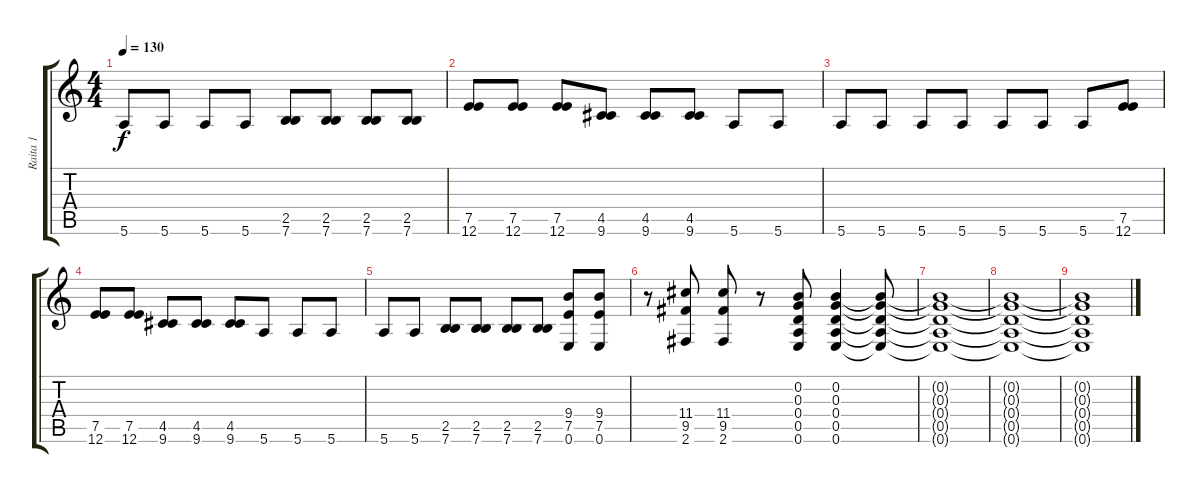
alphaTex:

\track ("Raita 1" "Raita 1") {instrument distortionguitar}
\staff {score tabs}
\tuning (E4 B3 G3 D3 A2 E2) {hide}
\ts (4 4)
\tempo 130
\clef g2
\ks c
5.6.8{dy f} 5.6.8 5.6.8 5.6.8 (2.5 7.6).8 (2.5 7.6).8 (2.5 7.6).8 (2.5 7.6).8 |
(7.5 12.6).8 (7.5 12.6).8 (7.5 12.6).8 (4.5 9.6).8 (4.5 9.6).8 (4.5 9.6).8 5.6.8 5.6.8 |
5.6.8 5.6.8 5.6.8 5.6.8 5.6.8 5.6.8 5.6.8 (7.5 12.6).8 |
(7.5 12.6).8 (7.5 12.6).8 (4.5 9.6).8 (4.5 9.6).8 (4.5 9.6).8 5.6.8 5.6.8 5.6.8 |
5.6.8 5.6.8 (2.5 7.6).8 (2.5 7.6).8 (2.5 7.6).8 (2.5 7.6).8 (9.4 7.5 0.6).8 (9.4 7.5 0.6).8 |
r.8 (11.4 9.5 2.6).8 (11.4 9.5 2.6).8 r.8 (0.2 0.3 0.4 0.5 0.6).8 (0.2 0.3 0.4 0.5 0.6).4 (0.2{t} 0.3{t} 0.4{t} 0.5{t} 0.6{t}).8 |
(0.2{t} 0.3{t} 0.4{t} 0.5{t} 0.6{t}).1 |
(0.2{t} 0.3{t} 0.4{t} 0.5{t} 0.6{t}).1 |
(0.2{t} 0.3{t} 0.4{t} 0.5{t} 0.6{t}).1
